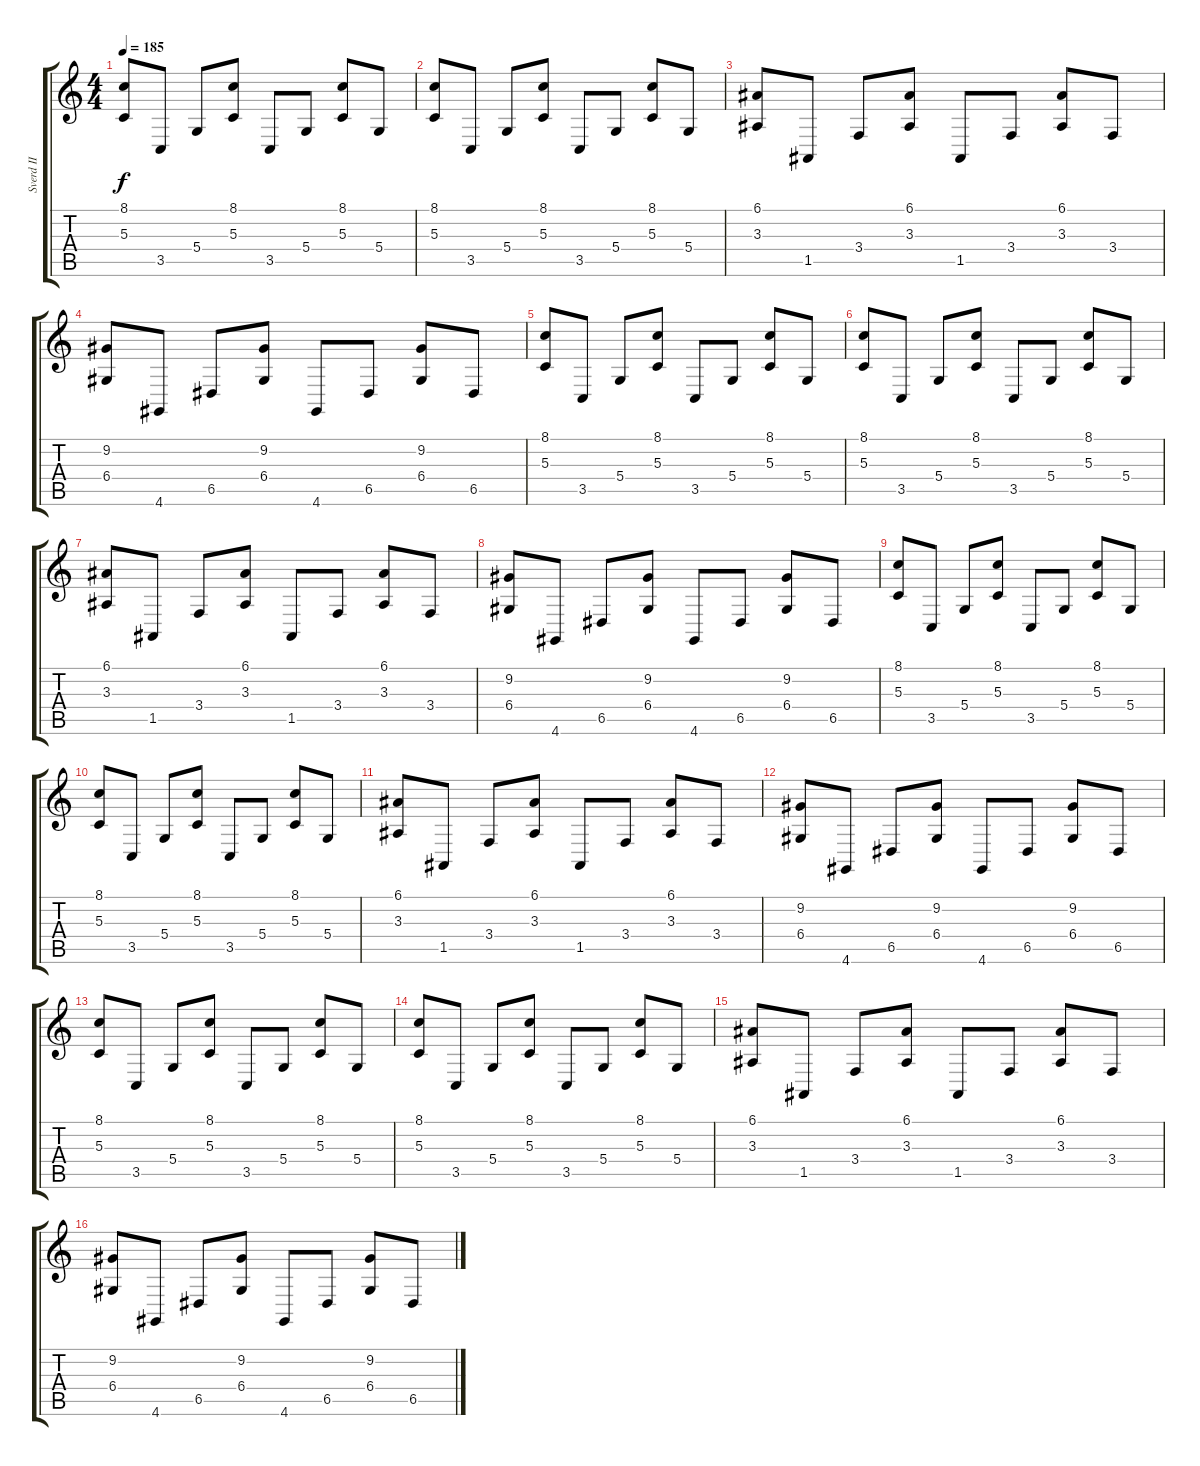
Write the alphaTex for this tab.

\track ("Sverd II" "Sverd II") {instrument stringensemble1}
\staff {score tabs}
\tuning (E4 B3 G3 D3 A2 E2) {hide}
\ts (4 4)
\tempo 185
\clef g2
\ks c
(8.1 5.3).8{dy f volume 8} 3.5.8 5.4.8 (8.1 5.3).8 3.5.8 5.4.8 (8.1 5.3).8 5.4.8 |
(8.1 5.3).8 3.5.8 5.4.8 (8.1 5.3).8 3.5.8 5.4.8 (8.1 5.3).8 5.4.8 |
(6.1 3.3).8{volume 8} 1.5.8 3.4.8 (6.1 3.3).8 1.5.8 3.4.8 (6.1 3.3).8 3.4.8 |
(9.2 6.4).8 4.6.8 6.5.8 (9.2 6.4).8 4.6.8 6.5.8 (9.2 6.4).8 6.5.8 |
(8.1 5.3).8{volume 8} 3.5.8 5.4.8 (8.1 5.3).8 3.5.8 5.4.8 (8.1 5.3).8 5.4.8 |
(8.1 5.3).8 3.5.8 5.4.8 (8.1 5.3).8 3.5.8 5.4.8 (8.1 5.3).8 5.4.8 |
(6.1 3.3).8{volume 8} 1.5.8 3.4.8 (6.1 3.3).8 1.5.8 3.4.8 (6.1 3.3).8 3.4.8 |
(9.2 6.4).8 4.6.8 6.5.8 (9.2 6.4).8 4.6.8 6.5.8 (9.2 6.4).8 6.5.8 |
(8.1 5.3).8{volume 8} 3.5.8 5.4.8 (8.1 5.3).8 3.5.8 5.4.8 (8.1 5.3).8 5.4.8 |
(8.1 5.3).8 3.5.8 5.4.8 (8.1 5.3).8 3.5.8 5.4.8 (8.1 5.3).8 5.4.8 |
(6.1 3.3).8{volume 8} 1.5.8 3.4.8 (6.1 3.3).8 1.5.8 3.4.8 (6.1 3.3).8 3.4.8 |
(9.2 6.4).8 4.6.8 6.5.8 (9.2 6.4).8 4.6.8 6.5.8 (9.2 6.4).8 6.5.8 |
(8.1 5.3).8{volume 8} 3.5.8 5.4.8 (8.1 5.3).8 3.5.8 5.4.8 (8.1 5.3).8 5.4.8 |
(8.1 5.3).8 3.5.8 5.4.8 (8.1 5.3).8 3.5.8 5.4.8 (8.1 5.3).8 5.4.8 |
(6.1 3.3).8{volume 8} 1.5.8 3.4.8 (6.1 3.3).8 1.5.8 3.4.8 (6.1 3.3).8 3.4.8 |
(9.2 6.4).8 4.6.8 6.5.8 (9.2 6.4).8 4.6.8 6.5.8 (9.2 6.4).8 6.5.8
